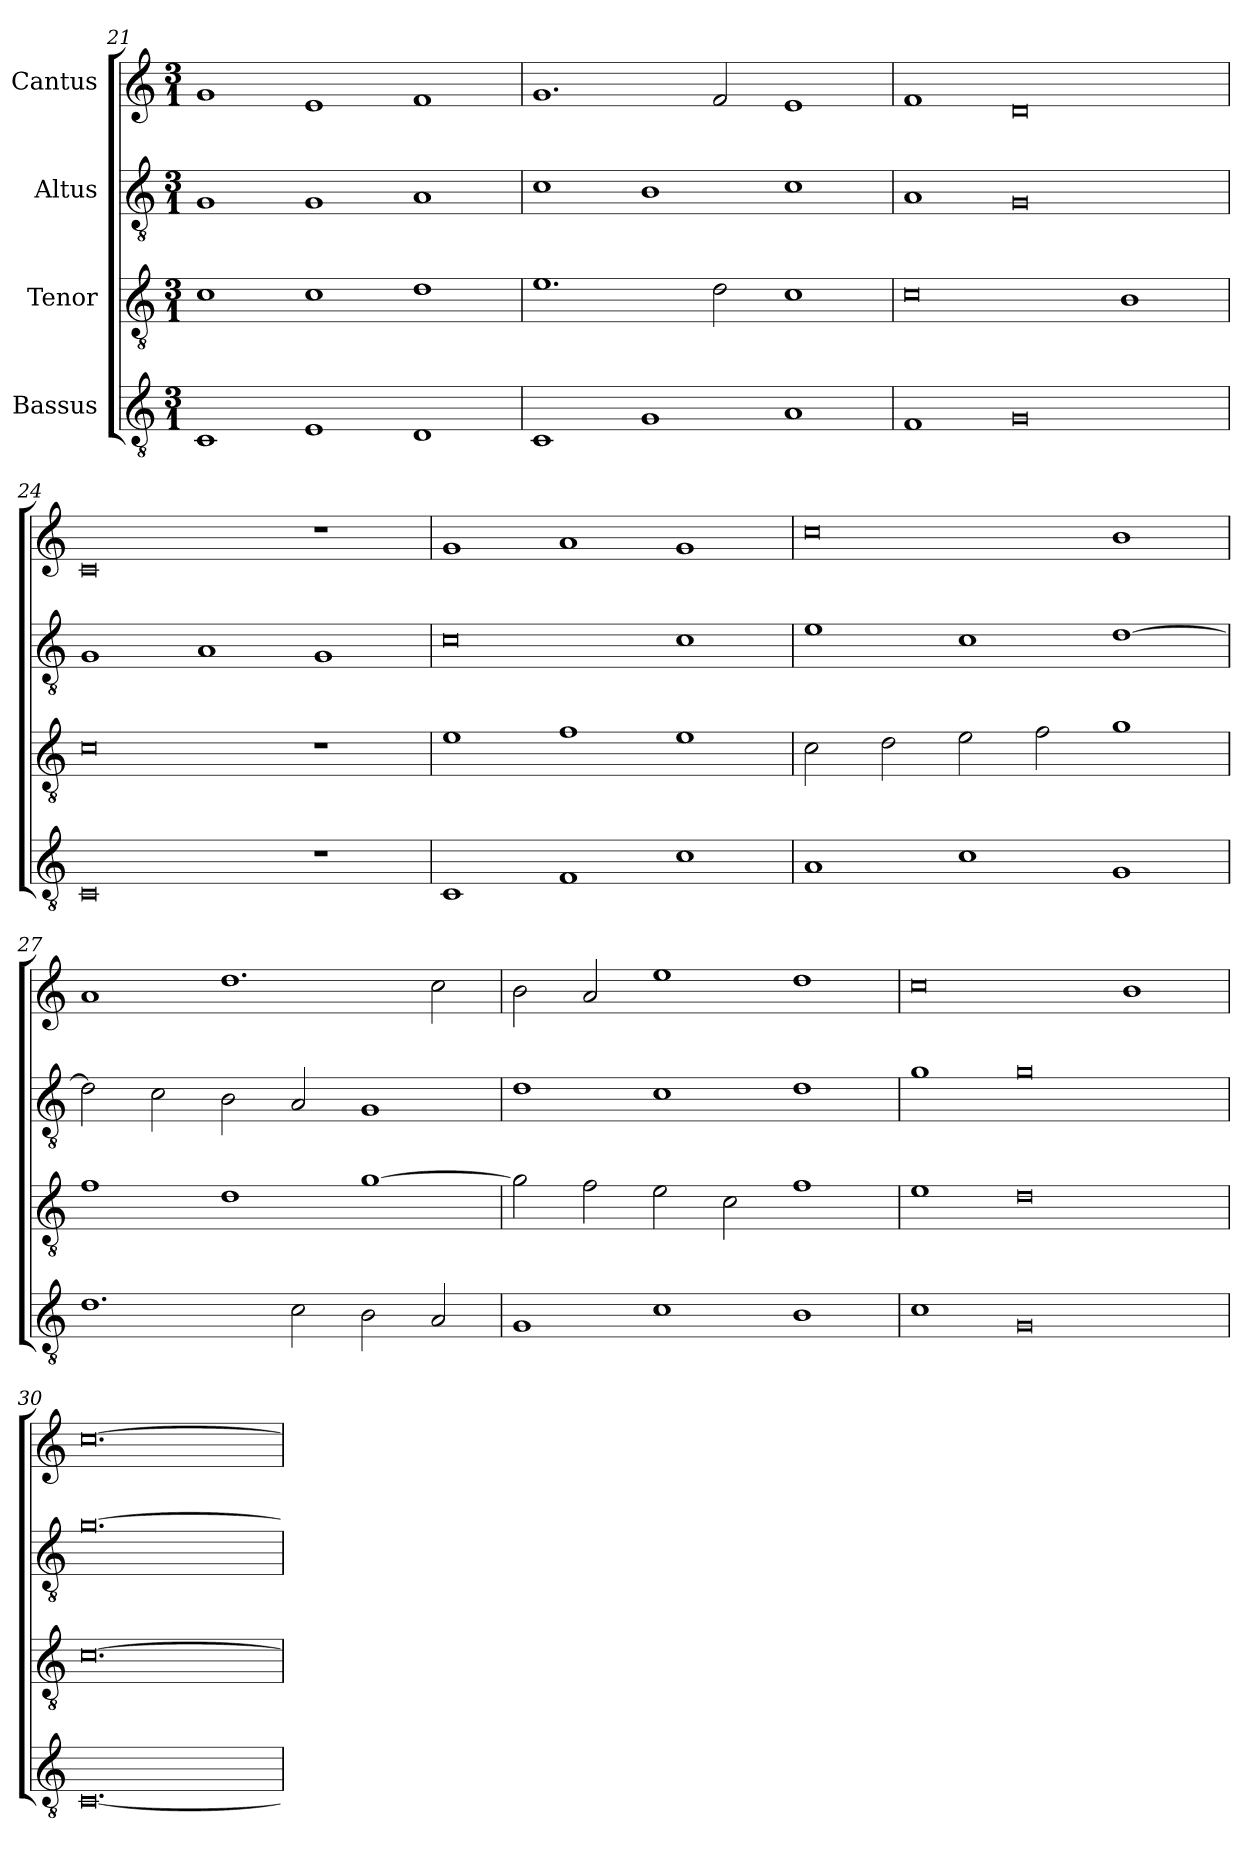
**kern	**kern	**kern	**kern
*part4	*part3	*part2	*part1
*staff4	*staff3	*staff2	*staff1
*I"Bassus	*I"Tenor	*I"Altus	*I"Cantus
*clefGv2	*clefGv2	*clefGv2	*clefG2
*ITrd7c12	*ITrd7c12	*ITrd7c12	*
*k[]	*k[]	*k[]	*k[]
*C:	*C:	*C:	*C:
*M3/1	*M3/1	*M3/1	*M3/1
=21	=21	=21	=21
1CCi	1Ci	1GGi	1gi
1EEi	1Ci	1GGi	1ei
1DDi	1Di	1AAi	1fi
=22	=22	=22	=22
1CCi	1.Ei	1Ci	1.gi
1GGi	.	1BBi	.
.	2Di\	.	2fi/
1AAi	1Ci	1Ci	1ei
=23	=23	=23	=23
1FFi	0Ci	1AAi	1fi
0GGi	.	0GGi	0di
.	1BBi	.	.
!!LO:LB:g=z
=24	=24	=24	=24
0CCi	0Ci	1GGi	0ci
.	.	1AAi	.
1r	1r	1GGi	1r
=25	=25	=25	=25
1CCi	1Ei	0Ci	1gi
1FFi	1Fi	.	1ai
1Ci	1Ei	1Ci	1gi
=26	=26	=26	=26
1AAi	2Ci\	1Ei	0cci
.	2Di\	.	.
1Ci	2Ei\	1Ci	.
.	2Fi\	.	.
1GGi	1Gi	[>1Di	1bi
=27	=27	=27	=27
1.Di	1Fi	2Di\]	1ai
.	.	2Ci\	.
.	1Di	2BBi\	1.ddi
2Ci\	.	2AAi/	.
2BBi\	[>1Gi	1GGi	.
2AAi/	.	.	2cci\
!!LO:PB:g=z
=28	=28	=28	=28
1GGi	2Gi\]	1Di	2bi\
.	2Fi\	.	2ai/
1Ci	2Ei\	1Ci	1eei
.	2Ci\	.	.
1BBi	1Fi	1Di	1ddi
=29	=29	=29	=29
1Ci	1Ei	1Gi	0cci
0GGi	0Di	0Gi	.
.	.	.	1bi
=30	=30	=30	=30
[<0.CCi	[>0.Ci	[>0.Gi	[>0.cci
=	=	=	=
*-	*-	*-	*-
